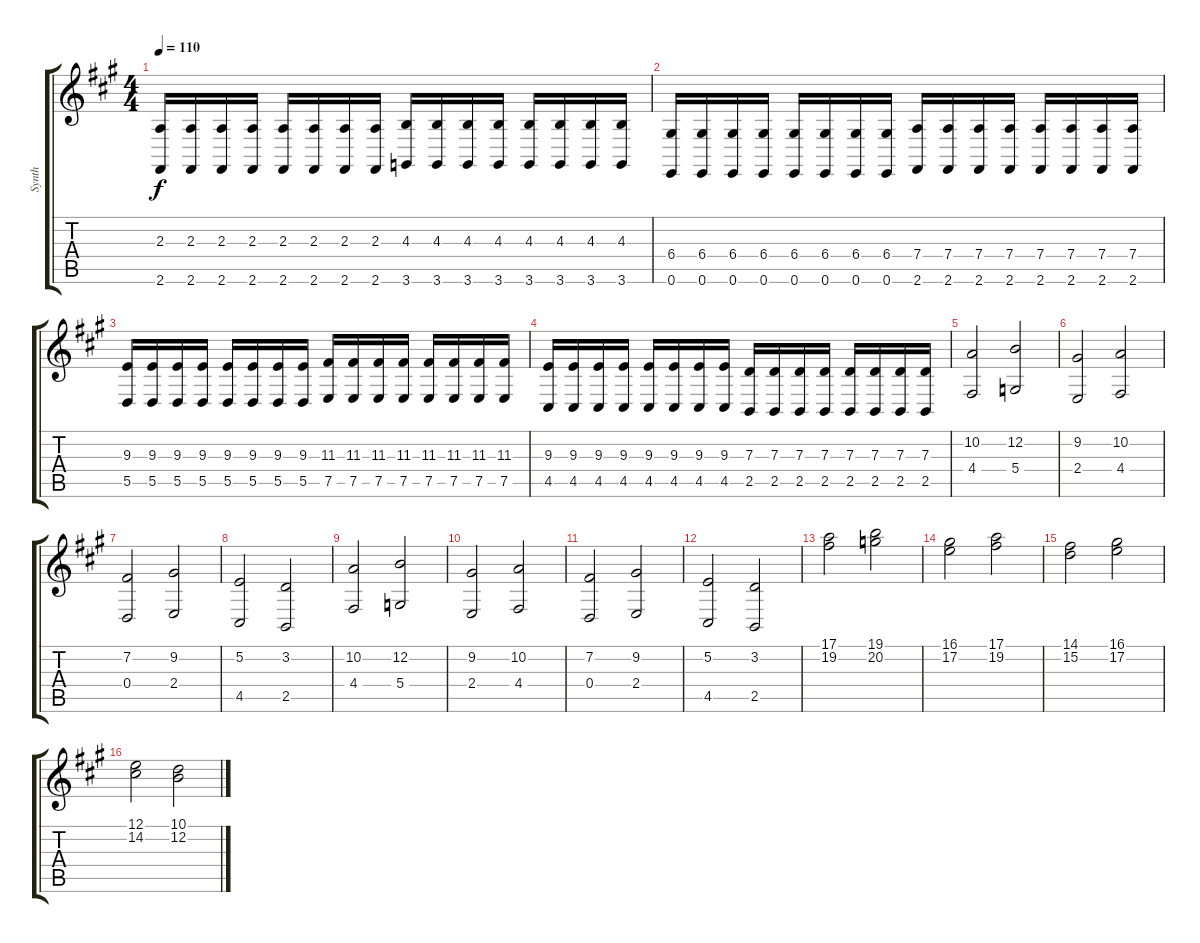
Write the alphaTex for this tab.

\track ("Synth" "Synth") {instrument stringensemble1}
\staff {score tabs}
\tuning (E4 B3 G3 D3 A2 E2) {hide}
\ts (4 4)
\tempo 110
\clef g2
\ks a
(2.3 2.6).16{dy f} (2.3 2.6).16 (2.3 2.6).16 (2.3 2.6).16 (2.3 2.6).16 (2.3 2.6).16 (2.3 2.6).16 (2.3 2.6).16 (4.3 3.6).16 (4.3 3.6).16 (4.3 3.6).16 (4.3 3.6).16 (4.3 3.6).16 (4.3 3.6).16 (4.3 3.6).16 (4.3 3.6).16 |
(6.4 0.6).16 (6.4 0.6).16 (6.4 0.6).16 (6.4 0.6).16 (6.4 0.6).16 (6.4 0.6).16 (6.4 0.6).16 (6.4 0.6).16 (7.4 2.6).16 (7.4 2.6).16 (7.4 2.6).16 (7.4 2.6).16 (7.4 2.6).16 (7.4 2.6).16 (7.4 2.6).16 (7.4 2.6).16 |
(9.3 5.5).16 (9.3 5.5).16 (9.3 5.5).16 (9.3 5.5).16 (9.3 5.5).16 (9.3 5.5).16 (9.3 5.5).16 (9.3 5.5).16 (11.3 7.5).16 (11.3 7.5).16 (11.3 7.5).16 (11.3 7.5).16 (11.3 7.5).16 (11.3 7.5).16 (11.3 7.5).16 (11.3 7.5).16 |
(9.3 4.5).16 (9.3 4.5).16 (9.3 4.5).16 (9.3 4.5).16 (9.3 4.5).16 (9.3 4.5).16 (9.3 4.5).16 (9.3 4.5).16 (7.3 2.5).16 (7.3 2.5).16 (7.3 2.5).16 (7.3 2.5).16 (7.3 2.5).16 (7.3 2.5).16 (7.3 2.5).16 (7.3 2.5).16 |
(10.2 4.4).2 (12.2 5.4).2 |
(9.2 2.4).2 (10.2 4.4).2 |
(7.2 0.4).2 (9.2 2.4).2 |
(5.2 4.5).2 (3.2 2.5).2 |
(10.2 4.4).2 (12.2 5.4).2 |
(9.2 2.4).2 (10.2 4.4).2 |
(7.2 0.4).2 (9.2 2.4).2 |
(5.2 4.5).2 (3.2 2.5).2 |
(17.1 19.2).2 (19.1 20.2).2 |
(16.1 17.2).2 (17.1 19.2).2 |
(14.1 15.2).2 (16.1 17.2).2 |
(12.1 14.2).2 (10.1 12.2).2
